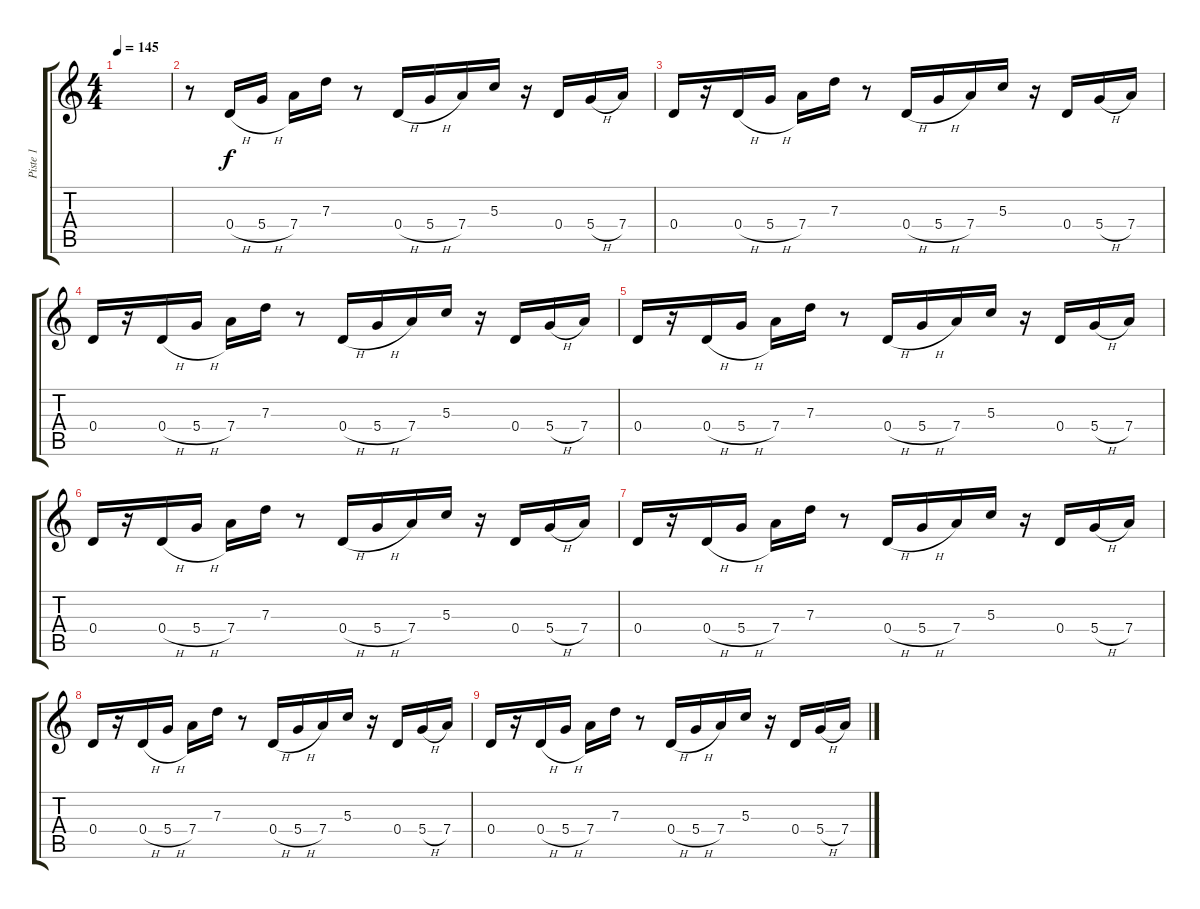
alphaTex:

\track ("Piste 1" "Piste 1") {instrument distortionguitar}
\staff {score tabs}
\tuning (E4 B3 G3 D3 A2 E2) {hide}
\ts (4 4)
\tempo 145
\clef g2
\ks c
|
r.8{instrument electricguitarclean} 0.4{h}.16 5.4{h}.16 7.4.16 7.3.16 r.8 0.4{h}.16 5.4{h}.16 7.4.16 5.3.16 r.16 0.4.16 5.4{h}.16 7.4.16 |
0.4.16 r.16 0.4{h}.16 5.4{h}.16 7.4.16 7.3.16 r.8 0.4{h}.16 5.4{h}.16 7.4.16 5.3.16 r.16 0.4.16 5.4{h}.16 7.4.16 |
0.4.16 r.16 0.4{h}.16 5.4{h}.16 7.4.16 7.3.16 r.8 0.4{h}.16 5.4{h}.16 7.4.16 5.3.16 r.16 0.4.16 5.4{h}.16 7.4.16 |
0.4.16 r.16 0.4{h}.16 5.4{h}.16 7.4.16 7.3.16 r.8 0.4{h}.16 5.4{h}.16 7.4.16 5.3.16 r.16 0.4.16 5.4{h}.16 7.4.16 |
0.4.16 r.16 0.4{h}.16 5.4{h}.16 7.4.16 7.3.16 r.8 0.4{h}.16 5.4{h}.16 7.4.16 5.3.16 r.16 0.4.16 5.4{h}.16 7.4.16 |
0.4.16 r.16 0.4{h}.16 5.4{h}.16 7.4.16 7.3.16 r.8 0.4{h}.16 5.4{h}.16 7.4.16 5.3.16 r.16 0.4.16 5.4{h}.16 7.4.16 |
0.4.16 r.16 0.4{h}.16 5.4{h}.16 7.4.16 7.3.16 r.8 0.4{h}.16 5.4{h}.16 7.4.16 5.3.16 r.16 0.4.16 5.4{h}.16 7.4.16 |
0.4.16 r.16 0.4{h}.16 5.4{h}.16 7.4.16 7.3.16 r.8 0.4{h}.16 5.4{h}.16 7.4.16 5.3.16 r.16 0.4.16 5.4{h}.16 7.4.16
